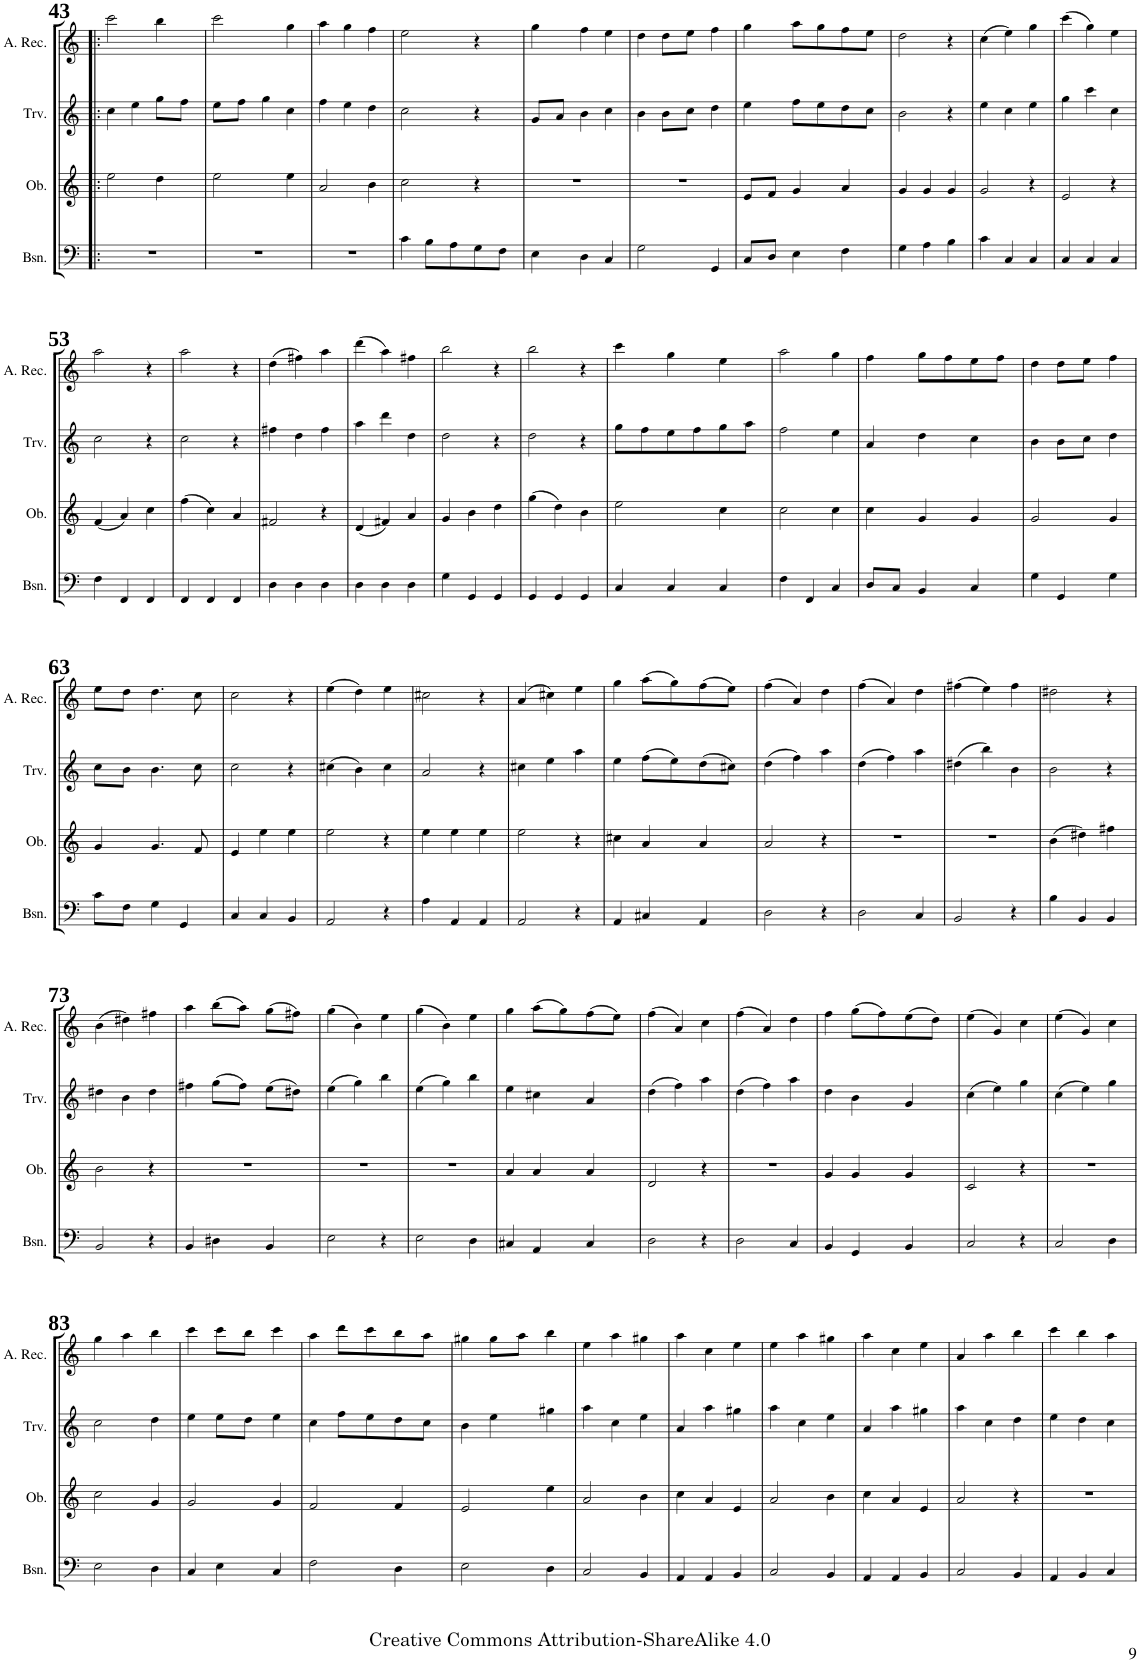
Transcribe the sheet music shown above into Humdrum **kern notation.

**kern	**kern	**kern	**kern
*part4	*part3	*part2	*part1
*staff4	*staff3	*staff2	*staff1
*I"Fagott	*I"Oboe	*I"Traverso	*I"Alto Recorder
*	*I'Ob.	*I'Trv.	*I'A. Rec.
!!LO:PB:g=z
*clefF4	*clefG2	*clefG2	*clefG2
*k[]	*k[]	*k[]	*k[]
*M3/4	*M3/4	*M3/4	*M3/4
=43!|:	=43!|:	=43!|:	=43!|:
2.r	2ee\	4cc\	2ccc\
.	.	4ee\	.
.	4dd\	8gg\L	4bb\
.	.	8ff\J	.
=44	=44	=44	=44
2.r	2ee\	8ee\L	2ccc\
.	.	8ff\J	.
.	.	4gg\	.
.	4ee\	4cc\	4gg\
=45	=45	=45	=45
2.r	2a/	4ff\	4aa\
.	.	4ee\	4gg\
.	4b\	4dd\	4ff\
=46	=46	=46	=46
4c\	2cc\	2cc\	2ee\
8B\L	.	.	.
8A\	.	.	.
8G\	4r	4r	4r
8F\J	.	.	.
=47	=47	=47	=47
4E\	2.r	8g/L	4gg\
.	.	8a/J	.
4D\	.	4b\	4ff\
4C/	.	4cc\	4ee\
=48	=48	=48	=48
2G\	2.r	4b\	4dd\
.	.	8b\L	8dd\L
.	.	8cc\J	8ee\J
4GG/	.	4dd\	4ff\
=49	=49	=49	=49
8C/L	8e/L	4ee\	4gg\
8D/J	8f/J	.	.
4E\	4g/	8ff\L	8aa\L
.	.	8ee\	8gg\
4F\	4a/	8dd\	8ff\
.	.	8cc\J	8ee\J
=50	=50	=50	=50
4G\	4g/	2b\	2dd\
4A\	4g/	.	.
4B\	4g/	4r	4r
=51	=51	=51	=51
4c\	2g/	4ee\	(4cc\
4C/	.	4cc\	4ee\)
4C/	4r	4ee\	4gg\
=52	=52	=52	=52
4C/	2e/	4gg\	(4ccc\
4C/	.	4ccc\	4gg\)
4C/	4r	4cc\	4ee\
!!LO:LB:g=z
=53	=53	=53	=53
4F\	(4f/	2cc\	2aa\
4FF/	4a/)	.	.
4FF/	4cc\	4r	4r
=54	=54	=54	=54
4FF/	(4ff\	2cc\	2aa\
4FF/	4cc\)	.	.
4FF/	4a/	4r	4r
=55	=55	=55	=55
4D\	2f#X/	4ff#X\	(4dd\
4D\	.	4dd\	4ff#X\)
4D\	4r	4ff#\	4aa\
=56	=56	=56	=56
4D\	(4d/	4aa\	(4ddd\
4D\	4f#X/)	4ddd\	4aa\)
4D\	4a/	4dd\	4ff#X\
=57	=57	=57	=57
4G\	4g/	2dd\	2bb\
4GG/	4b\	.	.
4GG/	4dd\	4r	4r
=58	=58	=58	=58
4GG/	(4gg\	2dd\	2bb\
4GG/	4dd\)	.	.
4GG/	4b\	4r	4r
=59	=59	=59	=59
4C/	2ee\	8gg\L	4ccc\
.	.	8ff\	.
4C/	.	8ee\	4gg\
.	.	8ff\	.
4C/	4cc\	8gg\	4ee\
.	.	8aa\J	.
=60	=60	=60	=60
4F\	2cc\	2ff\	2aa\
4FF/	.	.	.
4C/	4cc\	4ee\	4gg\
=61	=61	=61	=61
8D/L	4cc\	4a/	4ff\
8C/J	.	.	.
4BB/	4g/	4dd\	8gg\L
.	.	.	8ff\
4C/	4g/	4cc\	8ee\
.	.	.	8ff\J
=62	=62	=62	=62
4G\	2g/	4b\	4dd\
4GG/	.	8b\L	8dd\L
.	.	8cc\J	8ee\J
4G\	4g/	4dd\	4ff\
!!LO:LB:g=z
=63	=63	=63	=63
8c\L	4g/	8cc\L	8ee\L
8F\J	.	8b\J	8dd\J
4G\	4.g/	4.b\	4.dd\
4GG/	.	.	.
.	8f/	8cc\	8cc\
=64	=64	=64	=64
4C/	4e/	2cc\	2cc\
4C/	4ee\	.	.
4BB/	4ee\	4r	4r
=65	=65	=65	=65
2AA/	2ee\	(4cc#X\	(4ee\
.	.	4b\)	4dd\)
4r	4r	4cc#\	4ee\
=66	=66	=66	=66
4A\	4ee\	2a/	2cc#X\
4AA/	4ee\	.	.
4AA/	4ee\	4r	4r
=67	=67	=67	=67
2AA/	2ee\	4cc#X\	(4a/
.	.	4ee\	4cc#X\)
4r	4r	4aa\	4ee\
=68	=68	=68	=68
4AA/	4cc#X\	4ee\	4gg\
4C#X/	4a/	(8ff\L	(8aa\L
.	.	8ee\)	8gg\)
4AA/	4a/	(8dd\	(8ff\
.	.	8cc#X\J)	8ee\J)
=69	=69	=69	=69
2D\	2a/	(4dd\	(4ff\
.	.	4ff\)	4a/)
4r	4r	4aa\	4dd\
=70	=70	=70	=70
2D\	2.r	(4dd\	(4ff\
.	.	4ff\)	4a/)
4C/	.	4aa\	4dd\
=71	=71	=71	=71
2BB/	2.r	(4dd#X\	(4ff#X\
.	.	4bb\)	4ee\)
4r	.	4b\	4ff#\
=72	=72	=72	=72
4B\	(4b\	2b\	2dd#X\
4BB/	4dd#X\)	.	.
4BB/	4ff#X\	4r	4r
!!LO:LB:g=z
=73	=73	=73	=73
2BB/	2b\	4dd#X\	(4b\
.	.	4b\	4dd#X\)
4r	4r	4dd#\	4ff#X\
=74	=74	=74	=74
4BB/	2.r	4ff#X\	4aa\
4D#X\	.	(8gg\L	(8bb\L
.	.	8ff#\J)	8aa\J)
4BB/	.	(8ee\L	(8gg\L
.	.	8dd#X\J)	8ff#X\J)
=75	=75	=75	=75
2E\	2.r	(4ee\	(4gg\
.	.	4gg\)	4b\)
4r	.	4bb\	4ee\
=76	=76	=76	=76
2E\	2.r	(4ee\	(4gg\
.	.	4gg\)	4b\)
4D\	.	4bb\	4ee\
=77	=77	=77	=77
4C#X/	4a/	4ee\	4gg\
4AA/	4a/	4cc#X\	(8aa\L
.	.	.	8gg\)
4C#/	4a/	4a/	(8ff\
.	.	.	8ee\J)
=78	=78	=78	=78
2D\	2d/	(4dd\	(4ff\
.	.	4ff\)	4a/)
4r	4r	4aa\	4cc\
=79	=79	=79	=79
2D\	2.r	(4dd\	(4ff\
.	.	4ff\)	4a/)
4C/	.	4aa\	4dd\
=80	=80	=80	=80
4BB/	4g/	4dd\	4ff\
4GG/	4g/	4b\	(8gg\L
.	.	.	8ff\)
4BB/	4g/	4g/	(8ee\
.	.	.	8dd\J)
=81	=81	=81	=81
2C/	2c/	(4cc\	(4ee\
.	.	4ee\)	4g/)
4r	4r	4gg\	4cc\
=82	=82	=82	=82
2C/	2.r	(4cc\	(4ee\
.	.	4ee\)	4g/)
4D\	.	4gg\	4cc\
!!LO:LB:g=z
=83	=83	=83	=83
2E\	2cc\	2cc\	4gg\
.	.	.	4aa\
4D\	4g/	4dd\	4bb\
=84	=84	=84	=84
4C/	2g/	4ee\	4ccc\
4E\	.	8ee\L	8ccc\L
.	.	8dd\J	8bb\J
4C/	4g/	4ee\	4ccc\
=85	=85	=85	=85
2F\	2f/	4cc\	4aa\
.	.	8ff\L	8ddd\L
.	.	8ee\	8ccc\
4D\	4f/	8dd\	8bb\
.	.	8cc\J	8aa\J
=86	=86	=86	=86
2E\	2e/	4b\	4gg#X\
.	.	4ee\	8gg#\L
.	.	.	8aa\J
4D\	4ee\	4gg#X\	4bb\
=87	=87	=87	=87
2C/	2a/	4aa\	4ee\
.	.	4cc\	4aa\
4BB/	4b\	4ee\	4gg#X\
=88	=88	=88	=88
4AA/	4cc\	4a/	4aa\
4AA/	4a/	4aa\	4cc\
4BB/	4e/	4gg#X\	4ee\
=89	=89	=89	=89
2C/	2a/	4aa\	4ee\
.	.	4cc\	4aa\
4BB/	4b\	4ee\	4gg#X\
=90	=90	=90	=90
4AA/	4cc\	4a/	4aa\
4AA/	4a/	4aa\	4cc\
4BB/	4e/	4gg#X\	4ee\
=91	=91	=91	=91
2C/	2a/	4aa\	4a/
.	.	4cc\	4aa\
4BB/	4r	4dd\	4bb\
=92	=92	=92	=92
4AA/	2.r	4ee\	4ccc\
4BB/	.	4dd\	4bb\
4C/	.	4cc\	4aa\
=	=	=	=
*-	*-	*-	*-
